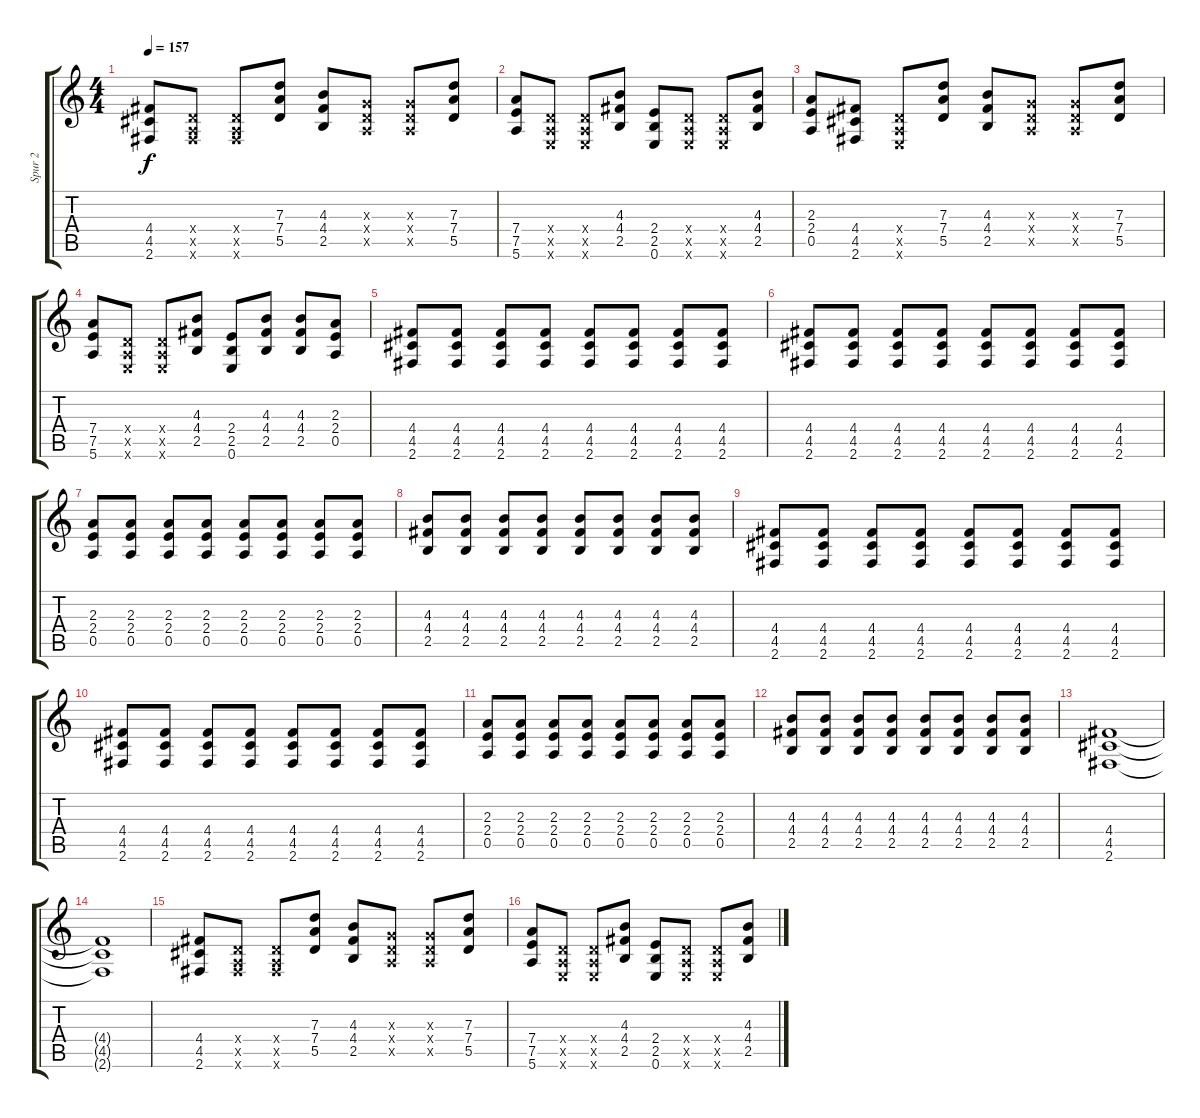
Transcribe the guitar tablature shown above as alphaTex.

\track ("Spur 2" "Spur 2") {instrument distortionguitar}
\staff {score tabs}
\tuning (E4 B3 G3 D3 A2 E2) {hide}
\ts (4 4)
\tempo 157
\clef g2
\ks c
(4.4 4.5 2.6).8{dy f} (0.4{x} 0.5{x} 2.6{x}).8 (0.4{x} 0.5{x} 2.6{x}).8 (7.3 7.4 5.5).8 (4.3 4.4 2.5).8 (0.3{x} 0.4{x} 0.5{x}).8 (0.3{x} 0.4{x} 0.5{x}).8 (7.3 7.4 5.5).8 |
(7.4 7.5 5.6).8 (0.4{x} 0.5{x} 0.6{x}).8 (0.4{x} 0.5{x} 0.6{x}).8 (4.3 4.4 2.5).8 (2.4 2.5 0.6).8 (0.4{x} 0.5{x} 0.6{x}).8 (0.4{x} 0.5{x} 0.6{x}).8 (4.3 4.4 2.5).8 |
(2.3 2.4 0.5).8 (4.4 4.5 2.6).8 (0.4{x} 0.5{x} 0.6{x}).8 (7.3 7.4 5.5).8 (4.3 4.4 2.5).8 (0.3{x} 0.4{x} 0.5{x}).8 (0.3{x} 0.4{x} 0.5{x}).8 (7.3 7.4 5.5).8 |
(7.4 7.5 5.6).8 (0.4{x} 0.5{x} 0.6{x}).8 (0.4{x} 0.5{x} 0.6{x}).8 (4.3 4.4 2.5).8 (2.4 2.5 0.6).8 (4.3 4.4 2.5).8 (4.3 4.4 2.5).8 (2.3 2.4 0.5).8 |
(4.4 4.5 2.6).8 (4.4 4.5 2.6).8 (4.4 4.5 2.6).8 (4.4 4.5 2.6).8 (4.4 4.5 2.6).8 (4.4 4.5 2.6).8 (4.4 4.5 2.6).8 (4.4 4.5 2.6).8 |
(4.4 4.5 2.6).8 (4.4 4.5 2.6).8 (4.4 4.5 2.6).8 (4.4 4.5 2.6).8 (4.4 4.5 2.6).8 (4.4 4.5 2.6).8 (4.4 4.5 2.6).8 (4.4 4.5 2.6).8 |
(2.3 2.4 0.5).8 (2.3 2.4 0.5).8 (2.3 2.4 0.5).8 (2.3 2.4 0.5).8 (2.3 2.4 0.5).8 (2.3 2.4 0.5).8 (2.3 2.4 0.5).8 (2.3 2.4 0.5).8 |
(4.3 4.4 2.5).8 (4.3 4.4 2.5).8 (4.3 4.4 2.5).8 (4.3 4.4 2.5).8 (4.3 4.4 2.5).8 (4.3 4.4 2.5).8 (4.3 4.4 2.5).8 (4.3 4.4 2.5).8 |
(4.4 4.5 2.6).8 (4.4 4.5 2.6).8 (4.4 4.5 2.6).8 (4.4 4.5 2.6).8 (4.4 4.5 2.6).8 (4.4 4.5 2.6).8 (4.4 4.5 2.6).8 (4.4 4.5 2.6).8 |
(4.4 4.5 2.6).8 (4.4 4.5 2.6).8 (4.4 4.5 2.6).8 (4.4 4.5 2.6).8 (4.4 4.5 2.6).8 (4.4 4.5 2.6).8 (4.4 4.5 2.6).8 (4.4 4.5 2.6).8 |
(2.3 2.4 0.5).8 (2.3 2.4 0.5).8 (2.3 2.4 0.5).8 (2.3 2.4 0.5).8 (2.3 2.4 0.5).8 (2.3 2.4 0.5).8 (2.3 2.4 0.5).8 (2.3 2.4 0.5).8 |
(4.3 4.4 2.5).8 (4.3 4.4 2.5).8 (4.3 4.4 2.5).8 (4.3 4.4 2.5).8 (4.3 4.4 2.5).8 (4.3 4.4 2.5).8 (4.3 4.4 2.5).8 (4.3 4.4 2.5).8 |
(4.4 4.5 2.6).1 |
(4.4{t} 4.5{t} 2.6{t}).1 |
(4.4 4.5 2.6).8 (0.4{x} 0.5{x} 2.6{x}).8 (0.4{x} 0.5{x} 2.6{x}).8 (7.3 7.4 5.5).8 (4.3 4.4 2.5).8 (0.3{x} 0.4{x} 0.5{x}).8 (0.3{x} 0.4{x} 0.5{x}).8 (7.3 7.4 5.5).8 |
(7.4 7.5 5.6).8 (0.4{x} 0.5{x} 0.6{x}).8 (0.4{x} 0.5{x} 0.6{x}).8 (4.3 4.4 2.5).8 (2.4 2.5 0.6).8 (0.4{x} 0.5{x} 0.6{x}).8 (0.4{x} 0.5{x} 0.6{x}).8 (4.3 4.4 2.5).8
